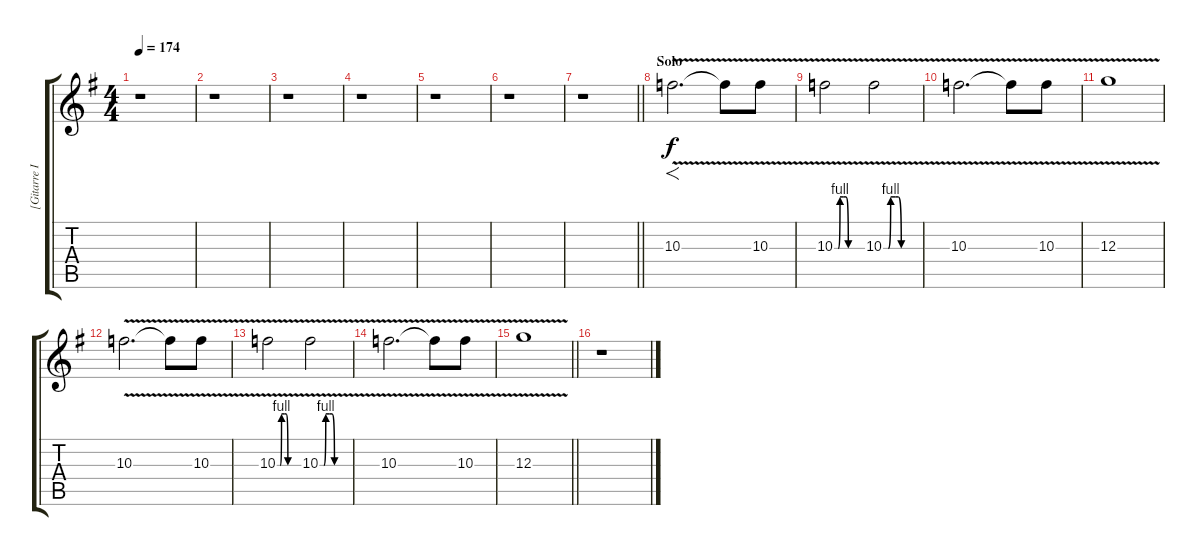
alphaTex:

\track ("[Gitarre III]" "[Gitarre I") {instrument overdrivenguitar}
\staff {score tabs}
\tuning (E4 B3 G3 D3 A2 E2) {hide}
\ts (4 4)
\tempo 174
\clef g2
\ks g
r.1{dy f} |
r.1 |
r.1 |
r.1 |
r.1 |
r.1 |
\barLineRight lightlight
r.1 |
\section ("" "Solo")
10.3{v}.2{f d} 10.3{t}.8 10.3{v}.8 |
10.3{be (custom 0 0 5 0 8 0 12 4 20 4 25 4 30 0 35 0 60 0) v}.2 10.3{be (custom 0 0 5 0 8 0 12 4 20 4 25 4 30 0 35 0 60 0) v}.2 |
10.3{v}.2{d} 10.3{t}.8 10.3{v}.8 |
12.3{v}.1 |
10.3{v}.2{d} 10.3{t}.8 10.3{v}.8 |
10.3{be (custom 0 0 5 0 8 0 12 4 20 4 25 4 30 0 35 0 60 0) v}.2 10.3{be (custom 0 0 5 0 8 0 12 4 20 4 25 4 30 0 35 0 60 0) v}.2 |
10.3{v}.2{d} 10.3{t}.8 10.3{v}.8 |
\barLineRight lightlight
12.3{v}.1 |
r.1
